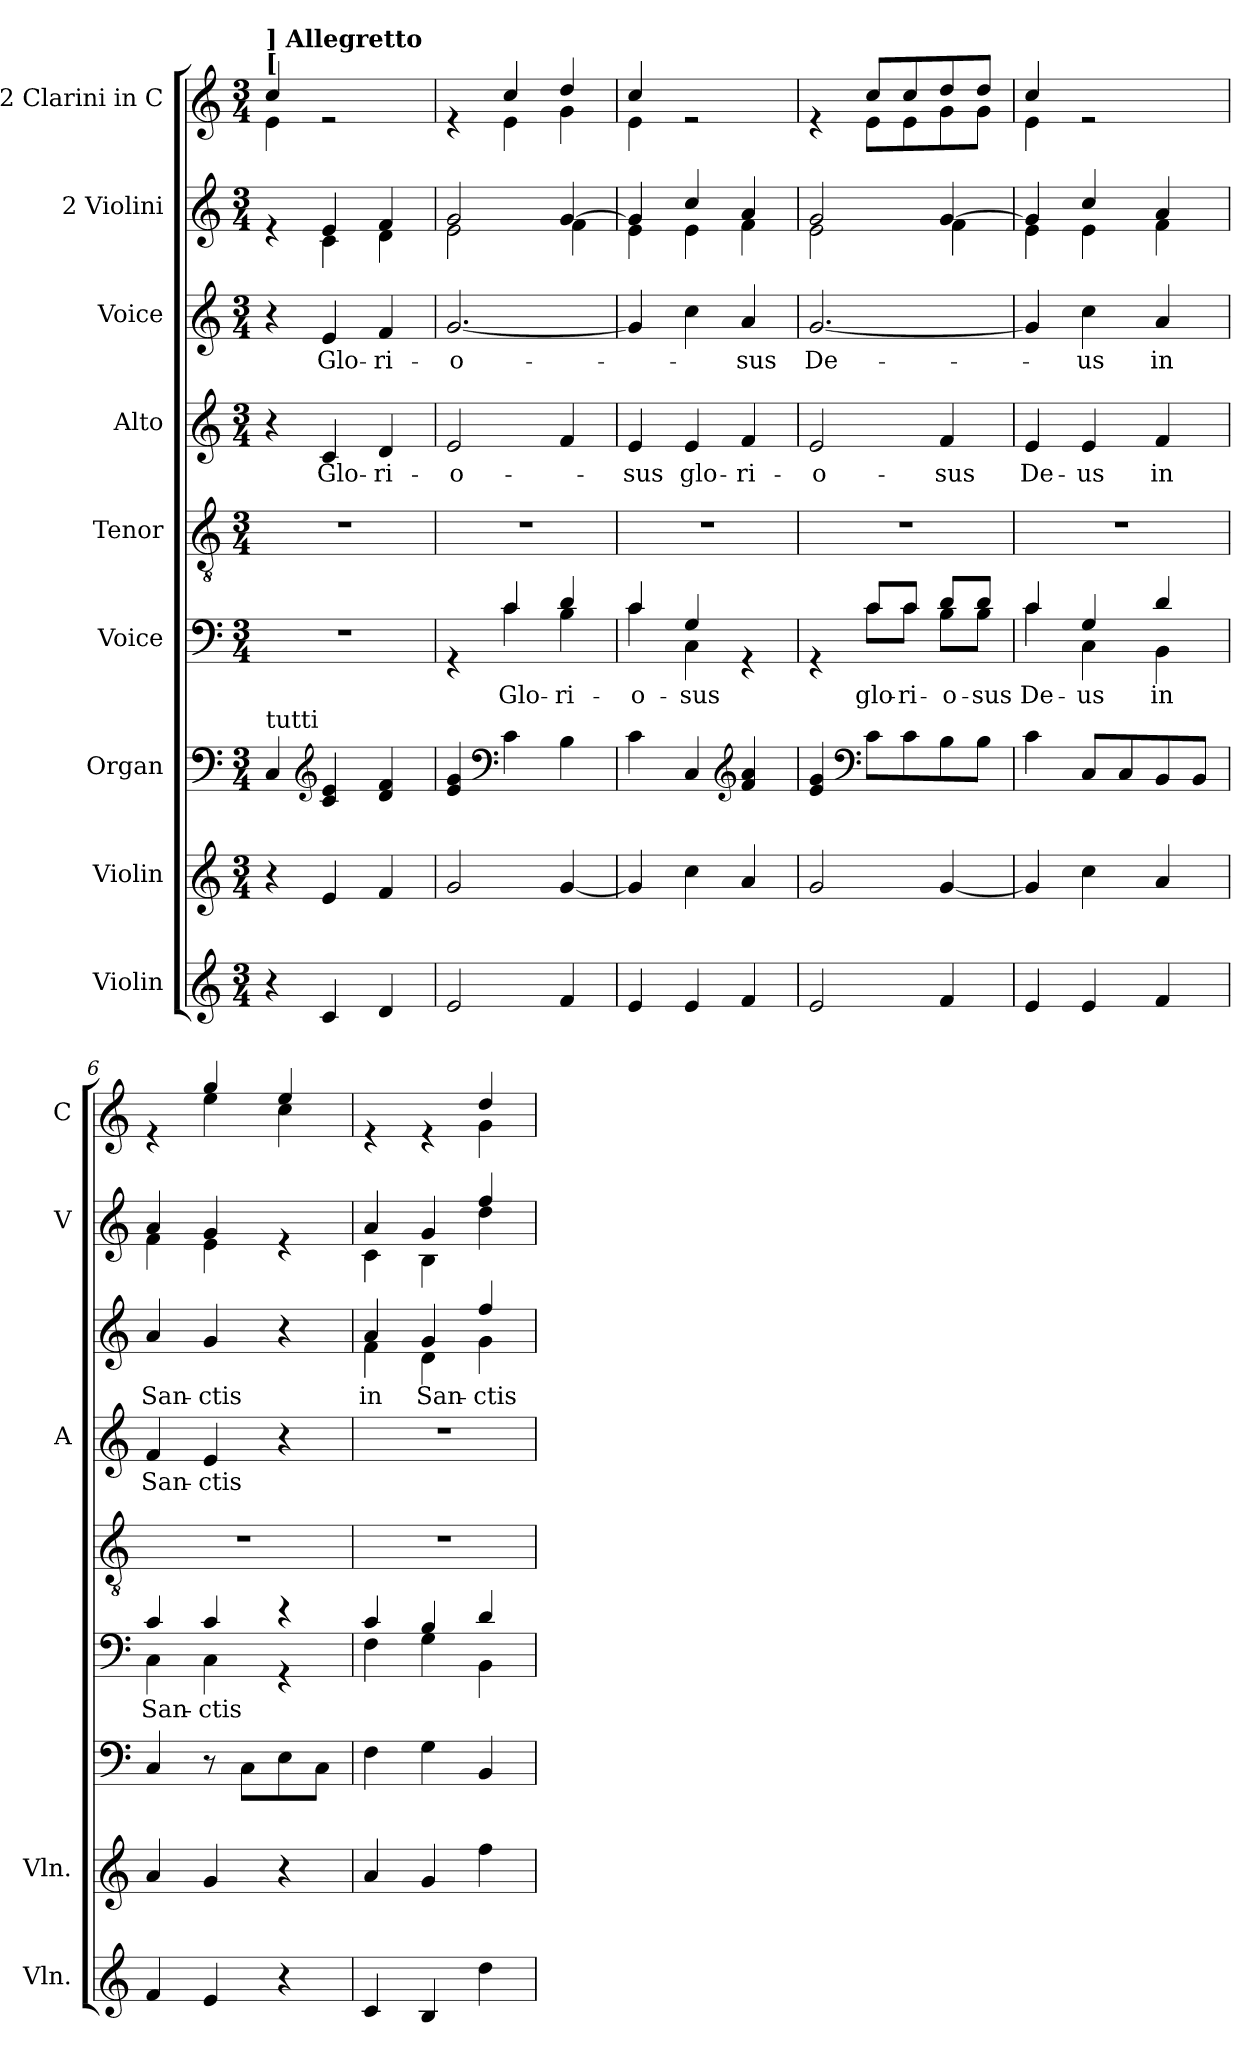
**kern	**kern	**kern	**kern	**text	**kern	**kern	**text	**kern	**text	**kern	**kern
*part9	*part8	*part7	*part6	*part6	*part5	*part4	*part4	*part3	*part3	*part2	*part1
*staff9	*staff8	*staff7	*staff6	*staff6	*staff5	*staff4	*staff4	*staff3	*staff3	*staff2	*staff1
*I"Violin	*I"Violin	*I"Organ	*I"Voice	*	*I"Tenor	*I"Alto	*	*I"Voice	*	*I"2 Violini	*I"2 Clarini in C
*I'Vln.	*I'Vln.	*	*	*	*	*I'A	*	*	*	*I'V	*I'C
*clefG2	*clefG2	*clefF4	*clefF4	*	*clefGv2	*clefG2	*	*clefG2	*	*clefG2	*clefG2
*k[]	*k[]	*k[]	*k[]	*	*k[]	*k[]	*	*k[]	*	*k[]	*k[]
*M3/4	*M3/4	*M3/4	*M3/4	*	*M3/4	*M3/4	*	*M3/4	*	*M3/4	*M3/4
*MM80	*MM80	*MM80	*MM80	*	*MM80	*MM80	*	*MM80	*	*MM80	*MM80
=1	=1	=1	=1	=1	=1	=1	=1	=1	=1	=1	=1
*	*	*	*	*	*	*	*	*	*	*^	*^
!	!	!	!	!	!	!	!	!	!	!	!	!LO:TX:a:B:t=[	!
!	!	!	!	!	!	!	!	!	!	!	!	!LO:TX:a:B:t=] Allegretto	!
!	!	!LO:TX:a:t=tutti	!	!	!	!	!	!	!	!	!	!	!
4r	4r	4C/	2.r	.	2.r	4r	.	4r	.	4re	4ryy	4cc/	4e\
*	*	*clefG2	*	*	*	*	*	*	*	*	*	*	*
!	!	!	!	!	!	!	!LO:LY:b	!	!LO:LY:b	!	!	!	!
4c/	4e/	4c/ 4e/	.	.	.	4c/	Glo-	4e/	Glo-	4e/	4c\	2re	2ryy
!	!	!	!	!	!	!	!LO:LY:b	!	!LO:LY:b	!	!	!	!
4d/	4f/	4d/ 4f/	.	.	.	4d/	-ri-	4f/	-ri-	4f/	4d\	.	.
=2	=2	=2	=2	=2	=2	=2	=2	=2	=2	=2	=2	=2	=2
*	*	*	*^	*	*	*	*	*	*	*	*	*	*
!	!	!	!	!	!	!	!	!LO:LY:b	!	!LO:LY:b	!	!	!	!
2e/	2g/	4e/ 4g/	4rGG	4ryy	.	2.r	2e/	-o-	[2.g/	-o-	2g/	2e\	4re	4ryy
*	*	*clefF4	*	*	*	*	*	*	*	*	*	*	*	*
!	!	!	!	!	!LO:LY:b	!	!	!	!	!	!	!	!	!
.	.	4c\	4c/	4c\	Glo-	.	.	.	.	.	.	.	4cc/	4e\
!	!	!	!	!	!LO:LY:b	!	!	!	!	!	!	!	!	!
4f/	[4g/	4B\	4d/	4B\	-ri-	.	4f/	.	.	.	[4g/	4f\	4dd/	4g\
=3	=3	=3	=3	=3	=3	=3	=3	=3	=3	=3	=3	=3	=3	=3
!	!	!	!	!	!LO:LY:b	!	!	!LO:LY:b	!	!	!	!	!	!
4e/	4g/]	4c\	4c/	4c\	-o-	2.r	4e/	-sus	4g/]	.	4g/]	4e\	4cc/	4e\
!	!	!	!	!	!LO:LY:b	!	!	!LO:LY:b	!	!	!	!	!	!
4e/	4cc\	4C/	4G/	4C\	-sus	.	4e/	glo-	4cc\	.	4cc/	4e\	2re	2ryy
*	*	*clefG2	*	*	*	*	*	*	*	*	*	*	*	*
!	!	!	!	!	!	!	!	!LO:LY:b	!	!LO:LY:b	!	!	!	!
4f/	4a/	4f/ 4a/	4rGG	4ryy	.	.	4f/	-ri-	4a/	-sus	4a/	4f\	.	.
=4	=4	=4	=4	=4	=4	=4	=4	=4	=4	=4	=4	=4	=4	=4
!	!	!	!	!	!	!	!	!LO:LY:b	!	!LO:LY:b	!	!	!	!
2e/	2g/	4e/ 4g/	4rGG	4ryy	.	2.r	2e/	-o-	[2.g/	De-	2g/	2e\	4re	4ryy
*	*	*clefF4	*	*	*	*	*	*	*	*	*	*	*	*
!	!	!	!	!	!LO:LY:b	!	!	!	!	!	!	!	!	!
.	.	8c\L	8c/L	8c\L	glo-	.	.	.	.	.	.	.	8cc/L	8e\L
!	!	!	!	!	!LO:LY:b	!	!	!	!	!	!	!	!	!
.	.	8c\	8c/J	8c\J	-ri-	.	.	.	.	.	.	.	8cc/	8e\
!	!	!	!	!	!LO:LY:b	!	!	!LO:LY:b	!	!	!	!	!	!
4f/	[4g/	8B\	8d/L	8B\L	-o-	.	4f/	-sus	.	.	[4g/	4f\	8dd/	8g\
!	!	!	!	!	!LO:LY:b	!	!	!	!	!	!	!	!	!
.	.	8B\J	8d/J	8B\J	-sus	.	.	.	.	.	.	.	8dd/J	8g\J
=5	=5	=5	=5	=5	=5	=5	=5	=5	=5	=5	=5	=5	=5	=5
!	!	!	!	!	!LO:LY:b	!	!	!LO:LY:b	!	!	!	!	!	!
4e/	4g/]	4c\	4c/	4c\	De-	2.r	4e/	De-	4g/]	.	4g/]	4e\	4cc/	4e\
!	!	!	!	!	!LO:LY:b	!	!	!LO:LY:b	!	!LO:LY:b	!	!	!	!
4e/	4cc\	8C/L	4G/	4C\	-us	.	4e/	-us	4cc\	-us	4cc/	4e\	2re	2ryy
.	.	8C/	.	.	.	.	.	.	.	.	.	.	.	.
!	!	!	!	!	!LO:LY:b	!	!	!LO:LY:b	!	!LO:LY:b	!	!	!	!
4f/	4a/	8BB/	4d/	4BB\	in	.	4f/	in	4a/	in	4a/	4f\	.	.
.	.	8BB/J	.	.	.	.	.	.	.	.	.	.	.	.
=6	=6	=6	=6	=6	=6	=6	=6	=6	=6	=6	=6	=6	=6	=6
!	!	!	!	!	!LO:LY:b	!	!	!LO:LY:b	!	!LO:LY:b	!	!	!	!
4f/	4a/	4C/	4c/	4C\	San-	2.r	4f/	San-	4a/	San-	4a/	4f\	4re	4ryy
!	!	!	!	!	!LO:LY:b	!	!	!LO:LY:b	!	!LO:LY:b	!	!	!	!
4e/	4g/	8r	4c/	4C\	-ctis	.	4e/	-ctis	4g/	-ctis	4g/	4e\	4gg/	4ee\
.	.	8C\L	.	.	.	.	.	.	.	.	.	.	.	.
4r	4r	8E\	4r	4r	.	.	4r	.	4r	.	4re	4ryy	4ee/	4cc\
.	.	8C\J	.	.	.	.	.	.	.	.	.	.	.	.
=7	=7	=7	=7	=7	=7	=7	=7	=7	=7	=7	=7	=7	=7	=7
!	!	!	!	!	!	!	!	!	!	!LO:LY:b	!	!	!	!
*	*	*	*	*	*	*	*	*	*^	*	*	*	*	*
4c/	4a/	4F\	4c/	4F\	.	2.r	2.r	.	4a/	4f\	in	4a/	4c\	4re	2ryy
!	!	!	!	!	!	!	!	!	!	!	!LO:LY:b	!	!	!	!
4B/	4g/	4G\	4B/	4G\	.	.	.	.	4g/	4d\	San-	4g/	4B\	4re	.
!	!	!	!	!	!	!	!	!	!	!	!LO:LY:b	!	!	!	!
4dd\	4ff\	4BB/	4d/	4BB\	.	.	.	.	4ff/	4g\	-ctis	4ff/	4dd\	4dd/	4g\
*	*	*	*	*	*	*	*	*	*v	*v	*	*	*	*v	*v
*	*	*	*v	*v	*	*	*	*	*	*	*v	*v	*
=	=	=	=	=	=	=	=	=	=	=	=
*-	*-	*-	*-	*-	*-	*-	*-	*-	*-	*-	*-
